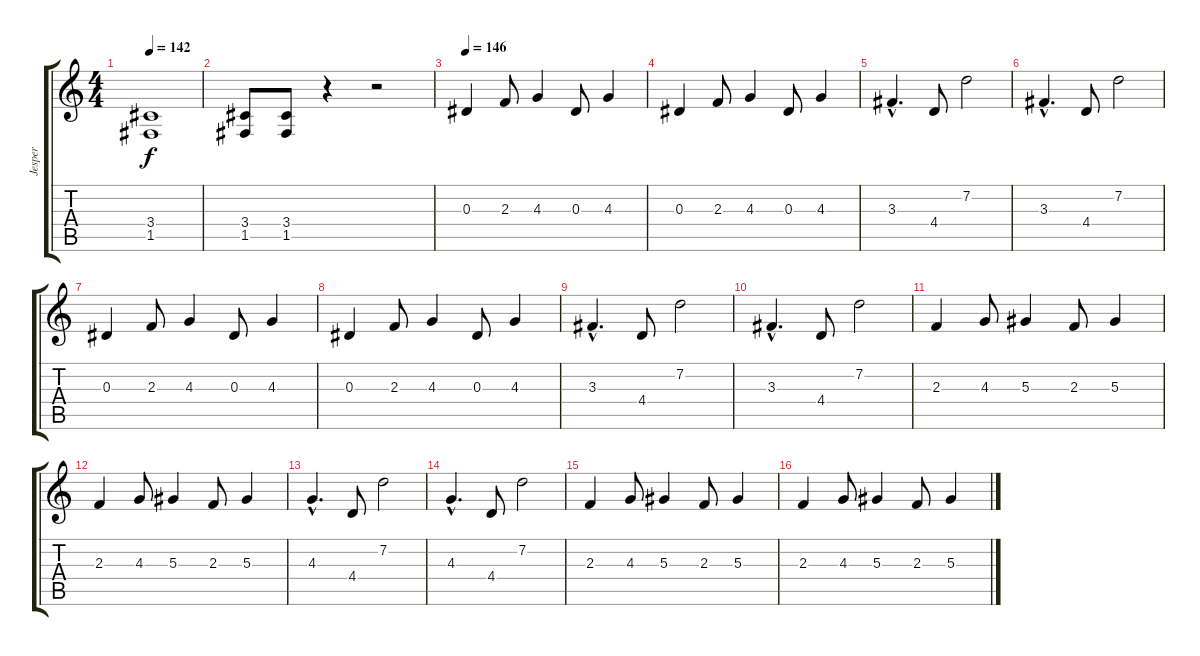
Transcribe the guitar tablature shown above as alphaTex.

\track ("Jesper" "Jesper") {instrument distortionguitar}
\staff {score tabs}
\tuning (C4 G3 Eb3 Bb2 F2 C2) {hide}
\ts (4 4)
\tempo 142
\clef g2
\ks c
(3.4 1.5).1{dy f} |
(3.4 1.5).8 (3.4 1.5).8 r.4 r.2 |
\tempo 146
0.3.4 2.3.8 4.3.4 0.3.8 4.3.4 |
0.3.4 2.3.8 4.3.4 0.3.8 4.3.4 |
3.3{hac}.4{d} 4.4.8 7.2.2 |
3.3{hac}.4{d} 4.4.8 7.2.2 |
0.3.4 2.3.8 4.3.4 0.3.8 4.3.4 |
0.3.4 2.3.8 4.3.4 0.3.8 4.3.4 |
3.3{hac}.4{d} 4.4.8 7.2.2 |
3.3{hac}.4{d} 4.4.8 7.2.2 |
2.3.4 4.3.8 5.3.4 2.3.8 5.3.4 |
2.3.4 4.3.8 5.3.4 2.3.8 5.3.4 |
4.3{hac}.4{d} 4.4.8 7.2.2 |
4.3{hac}.4{d} 4.4.8 7.2.2 |
2.3.4 4.3.8 5.3.4 2.3.8 5.3.4 |
2.3.4 4.3.8 5.3.4 2.3.8 5.3.4
